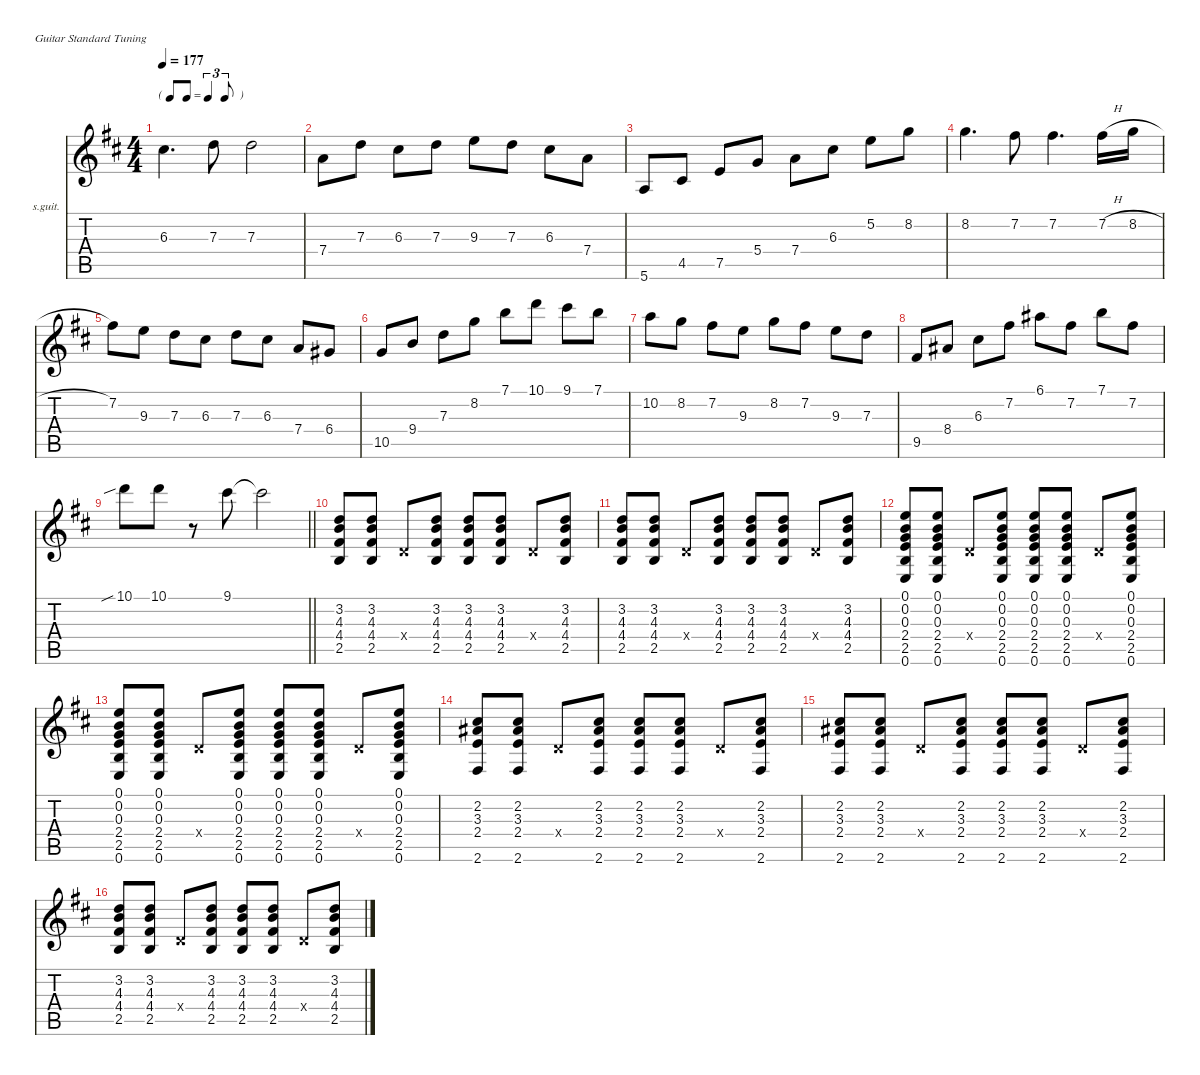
\hideDynamics
\bracketExtendMode nobrackets
\firstSystemTrackNameOrientation horizontal
\otherSystemsTrackNameOrientation horizontal
\track ("固快扼" "s.guit.") {instrument acousticguitarsteel}
\staff {score tabs}
\tuning (E4 B3 G3 D3 A2 E2)
\ts (4 4)
\tf triplet8th
\tempo 177
\clef g2
\ks bminor
6.3{acc #}.4{d dy f} 7.3{acc forcenatural}.8 7.3{acc forcenatural}.2 |
7.4{acc forcenatural}.8 7.3{acc forcenatural}.8 6.3{acc #}.8 7.3{acc forcenatural}.8 9.3{acc forcenatural}.8 7.3{acc forcenatural}.8 6.3{acc #}.8 7.4{acc forcenatural}.8 |
5.6{acc forcenatural}.8 4.5{acc #}.8 7.5{acc forcenatural}.8 5.4{acc forcenatural}.8 7.4{acc forcenatural}.8 6.3{acc #}.8 5.2{acc forcenatural}.8 8.2{acc forcenatural}.8 |
8.2{acc forcenatural}.4{d} 7.2{acc #}.8 7.2{acc #}.4{d} 7.2{h acc #}.16 8.2{h acc forcenatural}.16 |
7.2{acc #}.8 9.3{acc forcenatural}.8 7.3{acc forcenatural}.8 6.3{acc #}.8 7.3{acc forcenatural}.8 6.3{acc #}.8 7.4{acc forcenatural}.8 6.4{acc #}.8 |
10.5{acc forcenatural}.8 9.4{acc forcenatural}.8 7.3{acc forcenatural}.8 8.2{acc forcenatural}.8 7.1{acc forcenatural}.8 10.1{acc forcenatural}.8 9.1{acc #}.8 7.1{acc forcenatural}.8 |
10.2{acc forcenatural}.8 8.2{acc forcenatural}.8 7.2{acc #}.8 9.3{acc forcenatural}.8 8.2{acc forcenatural}.8 7.2{acc #}.8 9.3{acc forcenatural}.8 7.3{acc forcenatural}.8 |
9.5{acc #}.8 8.4{acc #}.8 6.3{acc #}.8 7.2{acc #}.8 6.1{acc #}.8 7.2{acc #}.8 7.1{acc forcenatural}.8 7.2{acc #}.8 |
\barLineRight lightlight
10.1{sib acc forcenatural}.8 10.1{acc forcenatural}.8 r.8 9.1{acc #}.8 9.1{t acc #}.2 |
(3.2{acc forcenatural} 4.3{acc forcenatural} 4.4{acc #} 2.5{acc forcenatural}).8 (3.2{acc forcenatural} 4.3{acc forcenatural} 4.4{acc #} 2.5{acc forcenatural}).8 0.4{x acc forcenatural}.8 (3.2{acc forcenatural} 4.3{acc forcenatural} 4.4{acc #} 2.5{acc forcenatural}).8 (3.2{acc forcenatural} 4.3{acc forcenatural} 4.4{acc #} 2.5{acc forcenatural}).8 (3.2{acc forcenatural} 4.3{acc forcenatural} 4.4{acc #} 2.5{acc forcenatural}).8 0.4{x acc forcenatural}.8 (3.2{acc forcenatural} 4.3{acc forcenatural} 4.4{acc #} 2.5{acc forcenatural}).8 |
(3.2{acc forcenatural} 4.3{acc forcenatural} 4.4{acc #} 2.5{acc forcenatural}).8 (3.2{acc forcenatural} 4.3{acc forcenatural} 4.4{acc #} 2.5{acc forcenatural}).8 0.4{x acc forcenatural}.8 (3.2{acc forcenatural} 4.3{acc forcenatural} 4.4{acc #} 2.5{acc forcenatural}).8 (3.2{acc forcenatural} 4.3{acc forcenatural} 4.4{acc #} 2.5{acc forcenatural}).8 (3.2{acc forcenatural} 4.3{acc forcenatural} 4.4{acc #} 2.5{acc forcenatural}).8 0.4{x acc forcenatural}.8 (3.2{acc forcenatural} 4.3{acc forcenatural} 4.4{acc #} 2.5{acc forcenatural}).8 |
(0.1{acc forcenatural} 0.2{acc forcenatural} 0.3{acc forcenatural} 2.4{acc forcenatural} 2.5{acc forcenatural} 0.6{acc forcenatural}).8 (0.1{acc forcenatural} 0.2{acc forcenatural} 0.3{acc forcenatural} 2.4{acc forcenatural} 2.5{acc forcenatural} 0.6{acc forcenatural}).8 0.4{x acc forcenatural}.8 (0.1{acc forcenatural} 0.2{acc forcenatural} 0.3{acc forcenatural} 2.4{acc forcenatural} 2.5{acc forcenatural} 0.6{acc forcenatural}).8 (0.1{acc forcenatural} 0.2{acc forcenatural} 0.3{acc forcenatural} 2.4{acc forcenatural} 2.5{acc forcenatural} 0.6{acc forcenatural}).8 (0.1{acc forcenatural} 0.2{acc forcenatural} 0.3{acc forcenatural} 2.4{acc forcenatural} 2.5{acc forcenatural} 0.6{acc forcenatural}).8 0.4{x acc forcenatural}.8 (0.1{acc forcenatural} 0.2{acc forcenatural} 0.3{acc forcenatural} 2.4{acc forcenatural} 2.5{acc forcenatural} 0.6{acc forcenatural}).8 |
(0.1{acc forcenatural} 0.2{acc forcenatural} 0.3{acc forcenatural} 2.4{acc forcenatural} 2.5{acc forcenatural} 0.6{acc forcenatural}).8 (0.1{acc forcenatural} 0.2{acc forcenatural} 0.3{acc forcenatural} 2.4{acc forcenatural} 2.5{acc forcenatural} 0.6{acc forcenatural}).8 0.4{x acc forcenatural}.8 (0.1{acc forcenatural} 0.2{acc forcenatural} 0.3{acc forcenatural} 2.4{acc forcenatural} 2.5{acc forcenatural} 0.6{acc forcenatural}).8 (0.1{acc forcenatural} 0.2{acc forcenatural} 0.3{acc forcenatural} 2.4{acc forcenatural} 2.5{acc forcenatural} 0.6{acc forcenatural}).8 (0.1{acc forcenatural} 0.2{acc forcenatural} 0.3{acc forcenatural} 2.4{acc forcenatural} 2.5{acc forcenatural} 0.6{acc forcenatural}).8 0.4{x acc forcenatural}.8 (0.1{acc forcenatural} 0.2{acc forcenatural} 0.3{acc forcenatural} 2.4{acc forcenatural} 2.5{acc forcenatural} 0.6{acc forcenatural}).8 |
(2.2{acc #} 3.3{acc #} 2.4{acc forcenatural} 2.6{acc #}).8 (2.2{acc #} 3.3{acc #} 2.4{acc forcenatural} 2.6{acc #}).8 0.4{x acc forcenatural}.8 (2.2{acc #} 3.3{acc #} 2.4{acc forcenatural} 2.6{acc #}).8 (2.2{acc #} 3.3{acc #} 2.4{acc forcenatural} 2.6{acc #}).8 (2.2{acc #} 3.3{acc #} 2.4{acc forcenatural} 2.6{acc #}).8 0.4{x acc forcenatural}.8 (2.2{acc #} 3.3{acc #} 2.4{acc forcenatural} 2.6{acc #}).8 |
(2.2{acc #} 3.3{acc #} 2.4{acc forcenatural} 2.6{acc #}).8 (2.2{acc #} 3.3{acc #} 2.4{acc forcenatural} 2.6{acc #}).8 0.4{x acc forcenatural}.8 (2.2{acc #} 3.3{acc #} 2.4{acc forcenatural} 2.6{acc #}).8 (2.2{acc #} 3.3{acc #} 2.4{acc forcenatural} 2.6{acc #}).8 (2.2{acc #} 3.3{acc #} 2.4{acc forcenatural} 2.6{acc #}).8 0.4{x acc forcenatural}.8 (2.2{acc #} 3.3{acc #} 2.4{acc forcenatural} 2.6{acc #}).8 |
(3.2{acc forcenatural} 4.3{acc forcenatural} 4.4{acc #} 2.5{acc forcenatural}).8 (3.2{acc forcenatural} 4.3{acc forcenatural} 4.4{acc #} 2.5{acc forcenatural}).8 0.4{x acc forcenatural}.8 (3.2{acc forcenatural} 4.3{acc forcenatural} 4.4{acc #} 2.5{acc forcenatural}).8 (3.2{acc forcenatural} 4.3{acc forcenatural} 4.4{acc #} 2.5{acc forcenatural}).8 (3.2{acc forcenatural} 4.3{acc forcenatural} 4.4{acc #} 2.5{acc forcenatural}).8 0.4{x acc forcenatural}.8 (3.2{acc forcenatural} 4.3{acc forcenatural} 4.4{acc #} 2.5{acc forcenatural}).8
